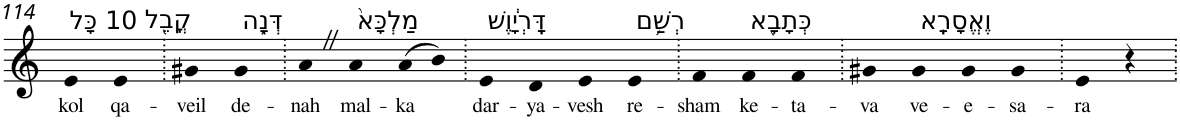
**kern	**text
*part1	*part1
*staff1	*staff1
*I"Piano	*
*I'Pno	*
!!LO:PB:g=z
*clefG2	*
*k[]	*
=114	=114
!LO:TX:a:t=10 כָּל	!
!	!LO:LY:b
4e	kol
!LO:TX:a:t=קֳבֵ֖ל	!
!	!LO:LY:b
4e	qa-
=115.	=115.
!	!LO:LY:b
4g#X	-veil
!LO:TX:a:t=דְּנָ֑ה	!
!	!LO:LY:b
4g#	de-
=116.	=116.
!	!LO:LY:b
4aZ	-nah
!LO:TX:a:t=מַלְכָּא֙	!
!	!LO:LY:b
4a	mal-
!	!LO:LY:b
(>8a	-ka
8b)	.
=117.	=117.
!LO:TX:a:t=דָּֽרְיָ֔וֶשׁ	!
!	!LO:LY:b
4e	dar-
!	!LO:LY:b
4d	-ya-
!	!LO:LY:b
4e	-vesh
!LO:TX:a:t=רְשַׁ֥ם	!
!	!LO:LY:b
4e	re-
=118.	=118.
!	!LO:LY:b
4f	-sham
!LO:TX:a:t=כְּתָבָ֖א	!
!	!LO:LY:b
4f	ke-
!	!LO:LY:b
4f	-ta-
=119.	=119.
!	!LO:LY:b
4g#X	-va
!LO:TX:a:t=וֶאֱסָרָֽא	!
!	!LO:LY:b
4g#	ve-
!	!LO:LY:b
4g#	-e-
!	!LO:LY:b
4g#	-sa-
=120.	=120.
!	!LO:LY:b
4e	-ra
4r	.
=.	=.
*-	*-
